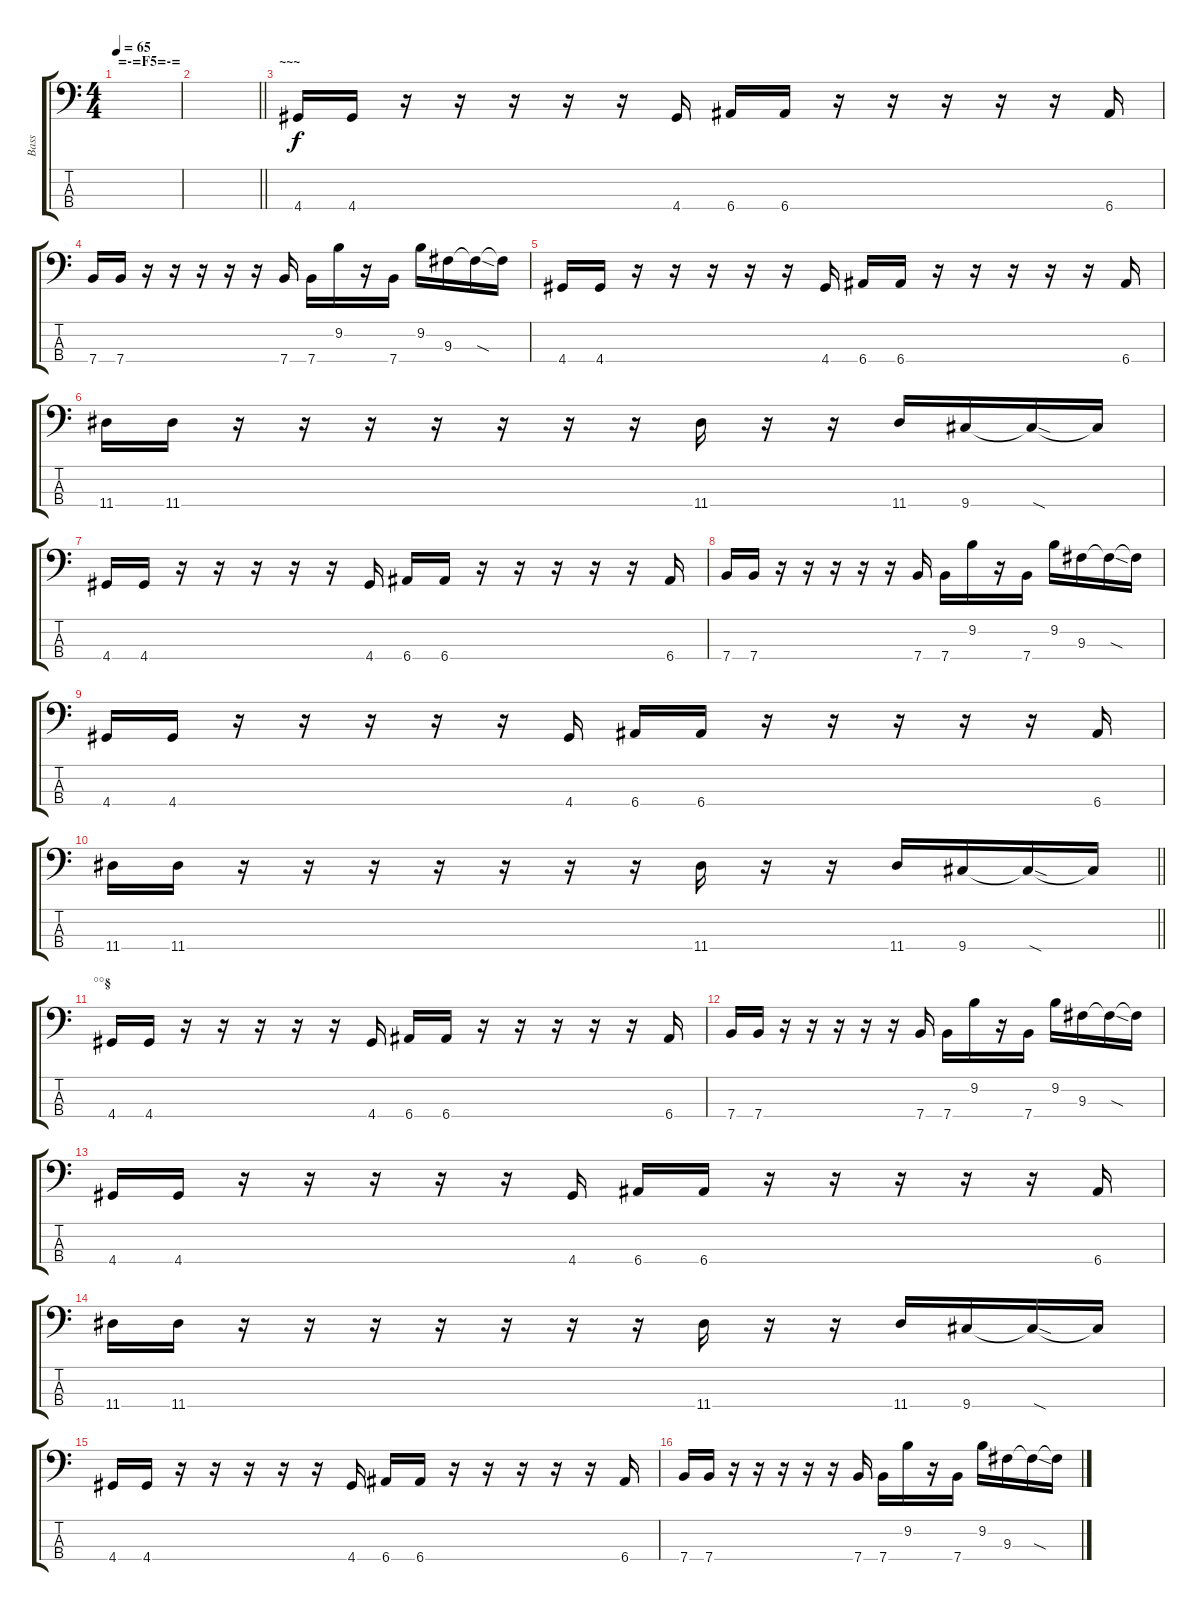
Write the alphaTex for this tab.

\track ("Bass" "Bass") {instrument fretlessbass}
\staff {score tabs}
\tuning (G2 D2 A1 E1) {hide}
\ts (4 4)
\section ("" "=-=F5=-=")
\tempo 65
\clef f4
\ks c
|
\barLineRight lightlight
|
\section ("" "~~~")
4.4.16 4.4.16 r.16 r.16 r.16 r.16 r.16 4.4.16 6.4.16 6.4.16 r.16 r.16 r.16 r.16 r.16 6.4.16 |
7.4.16 7.4.16 r.16 r.16 r.16 r.16 r.16 7.4.16 7.4.16 9.2.16 r.16 7.4.16 9.2.16 9.3.16 9.3{sod t}.16 9.3{t}.16 |
4.4.16 4.4.16 r.16 r.16 r.16 r.16 r.16 4.4.16 6.4.16 6.4.16 r.16 r.16 r.16 r.16 r.16 6.4.16 |
11.4.16 11.4.16 r.16 r.16 r.16 r.16 r.16 r.16 r.16 11.4.16 r.16 r.16 11.4.16 9.4.16 9.4{sod t}.16 9.4{t}.16 |
4.4.16 4.4.16 r.16 r.16 r.16 r.16 r.16 4.4.16 6.4.16 6.4.16 r.16 r.16 r.16 r.16 r.16 6.4.16 |
7.4.16 7.4.16 r.16 r.16 r.16 r.16 r.16 7.4.16 7.4.16 9.2.16 r.16 7.4.16 9.2.16 9.3.16 9.3{sod t}.16 9.3{t}.16 |
4.4.16 4.4.16 r.16 r.16 r.16 r.16 r.16 4.4.16 6.4.16 6.4.16 r.16 r.16 r.16 r.16 r.16 6.4.16 |
\barLineRight lightlight
11.4.16 11.4.16 r.16 r.16 r.16 r.16 r.16 r.16 r.16 11.4.16 r.16 r.16 11.4.16 9.4.16 9.4{sod t}.16 9.4{t}.16 |
\section ("" "°°§")
4.4.16 4.4.16 r.16 r.16 r.16 r.16 r.16 4.4.16 6.4.16 6.4.16 r.16 r.16 r.16 r.16 r.16 6.4.16 |
7.4.16 7.4.16 r.16 r.16 r.16 r.16 r.16 7.4.16 7.4.16 9.2.16 r.16 7.4.16 9.2.16 9.3.16 9.3{sod t}.16 9.3{t}.16 |
4.4.16 4.4.16 r.16 r.16 r.16 r.16 r.16 4.4.16 6.4.16 6.4.16 r.16 r.16 r.16 r.16 r.16 6.4.16 |
11.4.16 11.4.16 r.16 r.16 r.16 r.16 r.16 r.16 r.16 11.4.16 r.16 r.16 11.4.16 9.4.16 9.4{sod t}.16 9.4{t}.16 |
4.4.16 4.4.16 r.16 r.16 r.16 r.16 r.16 4.4.16 6.4.16 6.4.16 r.16 r.16 r.16 r.16 r.16 6.4.16 |
7.4.16 7.4.16 r.16 r.16 r.16 r.16 r.16 7.4.16 7.4.16 9.2.16 r.16 7.4.16 9.2.16 9.3.16 9.3{sod t}.16 9.3{t}.16
